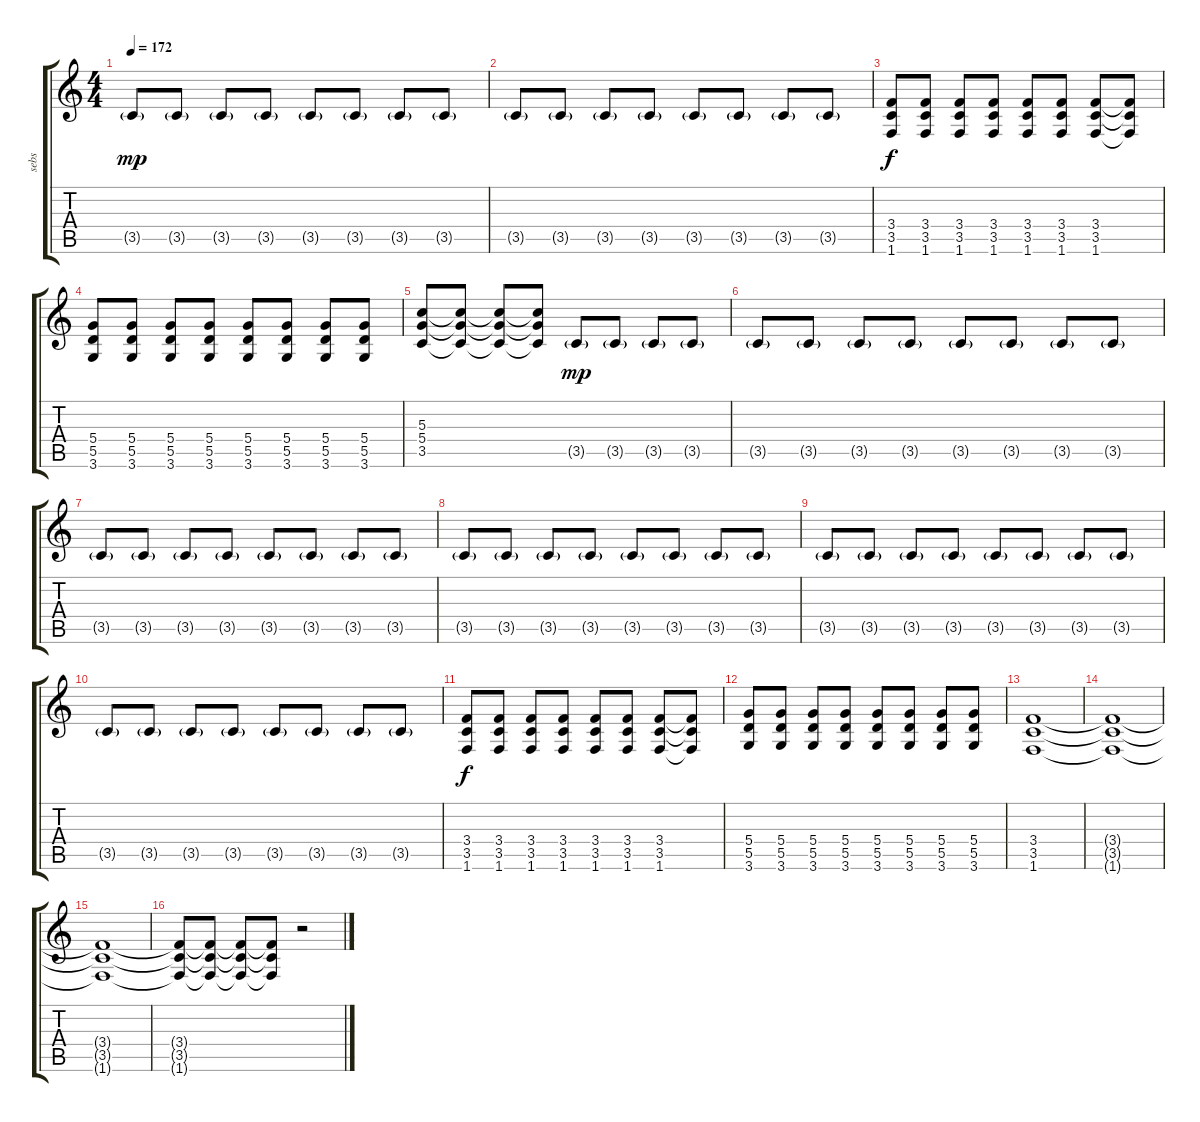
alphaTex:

\track ("sebs" "sebs") {instrument overdrivenguitar}
\staff {score tabs}
\tuning (E4 B3 G3 D3 A2 E2) {hide}
\ts (4 4)
\tempo 172
\clef g2
\ks c
3.5{g}.8{dy mp} 3.5{g}.8 3.5{g}.8 3.5{g}.8 3.5{g}.8 3.5{g}.8 3.5{g}.8 3.5{g}.8 |
3.5{g}.8 3.5{g}.8 3.5{g}.8 3.5{g}.8 3.5{g}.8 3.5{g}.8 3.5{g}.8 3.5{g}.8 |
(3.4 3.5 1.6).8{dy f} (3.4 3.5 1.6).8 (3.4 3.5 1.6).8 (3.4 3.5 1.6).8 (3.4 3.5 1.6).8 (3.4 3.5 1.6).8 (3.4 3.5 1.6).8 (3.4{t} 3.5{t} 1.6{t}).8 |
(5.4 5.5 3.6).8 (5.4 5.5 3.6).8 (5.4 5.5 3.6).8 (5.4 5.5 3.6).8 (5.4 5.5 3.6).8 (5.4 5.5 3.6).8 (5.4 5.5 3.6).8 (5.4 5.5 3.6).8 |
(5.3 5.4 3.5).8 (5.3{t} 5.4{t} 3.5{t}).8 (5.3{t} 5.4{t} 3.5{t}).8 (5.3{t} 5.4{t} 3.5{t}).8 3.5{g}.8{dy mp} 3.5{g}.8 3.5{g}.8 3.5{g}.8 |
3.5{g}.8 3.5{g}.8 3.5{g}.8 3.5{g}.8 3.5{g}.8 3.5{g}.8 3.5{g}.8 3.5{g}.8 |
3.5{g}.8 3.5{g}.8 3.5{g}.8 3.5{g}.8 3.5{g}.8 3.5{g}.8 3.5{g}.8 3.5{g}.8 |
3.5{g}.8 3.5{g}.8 3.5{g}.8 3.5{g}.8 3.5{g}.8 3.5{g}.8 3.5{g}.8 3.5{g}.8 |
3.5{g}.8 3.5{g}.8 3.5{g}.8 3.5{g}.8 3.5{g}.8 3.5{g}.8 3.5{g}.8 3.5{g}.8 |
3.5{g}.8 3.5{g}.8 3.5{g}.8 3.5{g}.8 3.5{g}.8 3.5{g}.8 3.5{g}.8 3.5{g}.8 |
(3.4 3.5 1.6).8{dy f} (3.4 3.5 1.6).8 (3.4 3.5 1.6).8 (3.4 3.5 1.6).8 (3.4 3.5 1.6).8 (3.4 3.5 1.6).8 (3.4 3.5 1.6).8 (3.4{t} 3.5{t} 1.6{t}).8 |
(5.4 5.5 3.6).8 (5.4 5.5 3.6).8 (5.4 5.5 3.6).8 (5.4 5.5 3.6).8 (5.4 5.5 3.6).8 (5.4 5.5 3.6).8 (5.4 5.5 3.6).8 (5.4 5.5 3.6).8 |
(3.4 3.5 1.6).1 |
(3.4{t} 3.5{t} 1.6{t}).1 |
(3.4{t} 3.5{t} 1.6{t}).1 |
(3.4{t} 3.5{t} 1.6{t}).8 (3.4{t} 3.5{t} 1.6{t}).8 (3.4{t} 3.5{t} 1.6{t}).8 (3.4{t} 3.5{t} 1.6{t}).8 r.2
